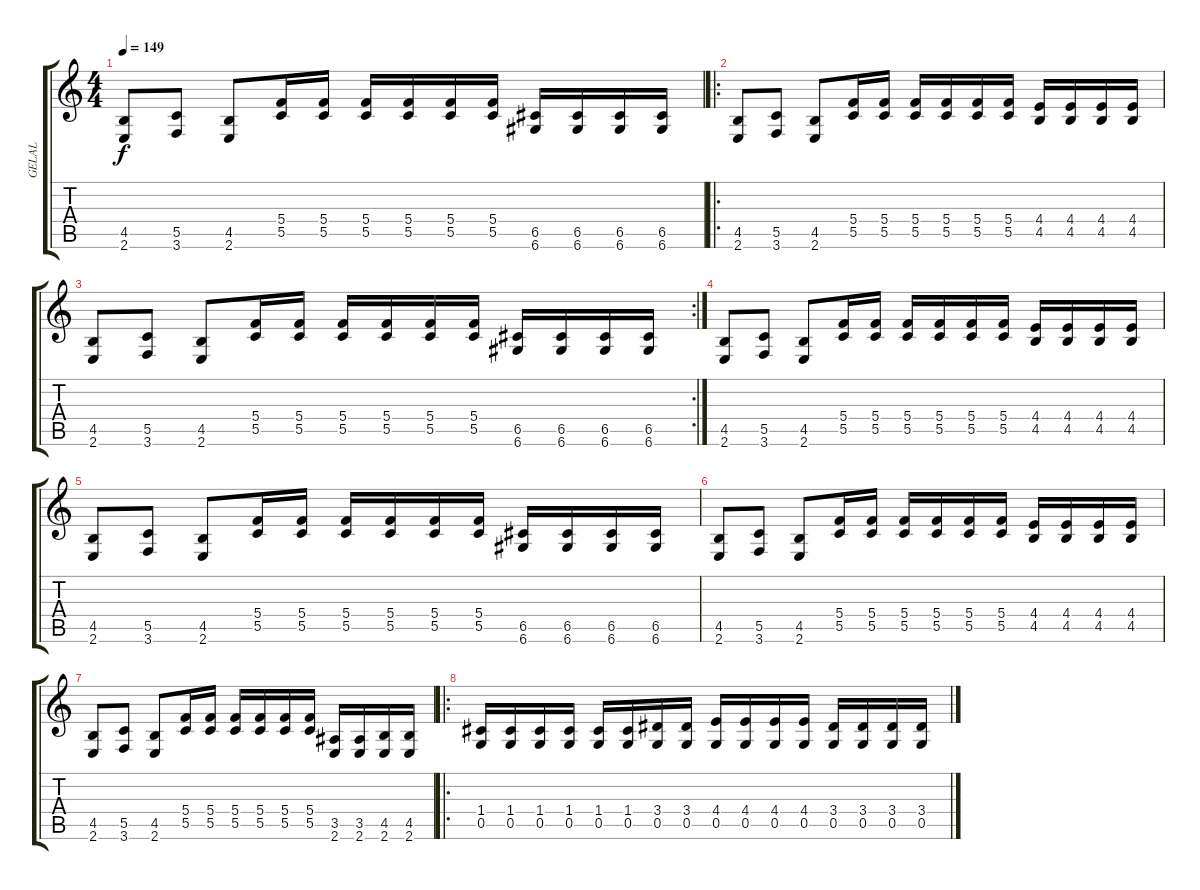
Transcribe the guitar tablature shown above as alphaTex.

\track ("GELAL" "GELAL") {instrument distortionguitar}
\staff {score tabs}
\tuning (D4 A3 F3 C3 G2 D2) {hide}
\ts (4 4)
\tempo 149
\clef g2
\ks c
(4.5 2.6).8{dy f} (5.5 3.6).8 (4.5 2.6).8 (5.4 5.5).16 (5.4 5.5).16 (5.4 5.5).16 (5.4 5.5).16 (5.4 5.5).16 (5.4 5.5).16 (6.5 6.6).16 (6.5 6.6).16 (6.5 6.6).16 (6.5 6.6).16 |
\ro
(4.5 2.6).8 (5.5 3.6).8 (4.5 2.6).8 (5.4 5.5).16 (5.4 5.5).16 (5.4 5.5).16 (5.4 5.5).16 (5.4 5.5).16 (5.4 5.5).16 (4.4 4.5).16 (4.4 4.5).16 (4.4 4.5).16 (4.4 4.5).16 |
\rc 2
(4.5 2.6).8 (5.5 3.6).8 (4.5 2.6).8 (5.4 5.5).16 (5.4 5.5).16 (5.4 5.5).16 (5.4 5.5).16 (5.4 5.5).16 (5.4 5.5).16 (6.5 6.6).16 (6.5 6.6).16 (6.5 6.6).16 (6.5 6.6).16 |
(4.5 2.6).8 (5.5 3.6).8 (4.5 2.6).8 (5.4 5.5).16 (5.4 5.5).16 (5.4 5.5).16 (5.4 5.5).16 (5.4 5.5).16 (5.4 5.5).16 (4.4 4.5).16 (4.4 4.5).16 (4.4 4.5).16 (4.4 4.5).16 |
(4.5 2.6).8 (5.5 3.6).8 (4.5 2.6).8 (5.4 5.5).16 (5.4 5.5).16 (5.4 5.5).16 (5.4 5.5).16 (5.4 5.5).16 (5.4 5.5).16 (6.5 6.6).16 (6.5 6.6).16 (6.5 6.6).16 (6.5 6.6).16 |
(4.5 2.6).8 (5.5 3.6).8 (4.5 2.6).8 (5.4 5.5).16 (5.4 5.5).16 (5.4 5.5).16 (5.4 5.5).16 (5.4 5.5).16 (5.4 5.5).16 (4.4 4.5).16 (4.4 4.5).16 (4.4 4.5).16 (4.4 4.5).16 |
(4.5 2.6).8 (5.5 3.6).8 (4.5 2.6).8 (5.4 5.5).16 (5.4 5.5).16 (5.4 5.5).16 (5.4 5.5).16 (5.4 5.5).16 (5.4 5.5).16 (3.5 2.6).16 (3.5 2.6).16 (4.5 2.6).16 (4.5 2.6).16 |
\ro
(1.4 0.5).16 (1.4 0.5).16 (1.4 0.5).16 (1.4 0.5).16 (1.4 0.5).16 (1.4 0.5).16 (3.4 0.5).16 (3.4 0.5).16 (4.4 0.5).16 (4.4 0.5).16 (4.4 0.5).16 (4.4 0.5).16 (3.4 0.5).16 (3.4 0.5).16 (3.4 0.5).16 (3.4 0.5).16
